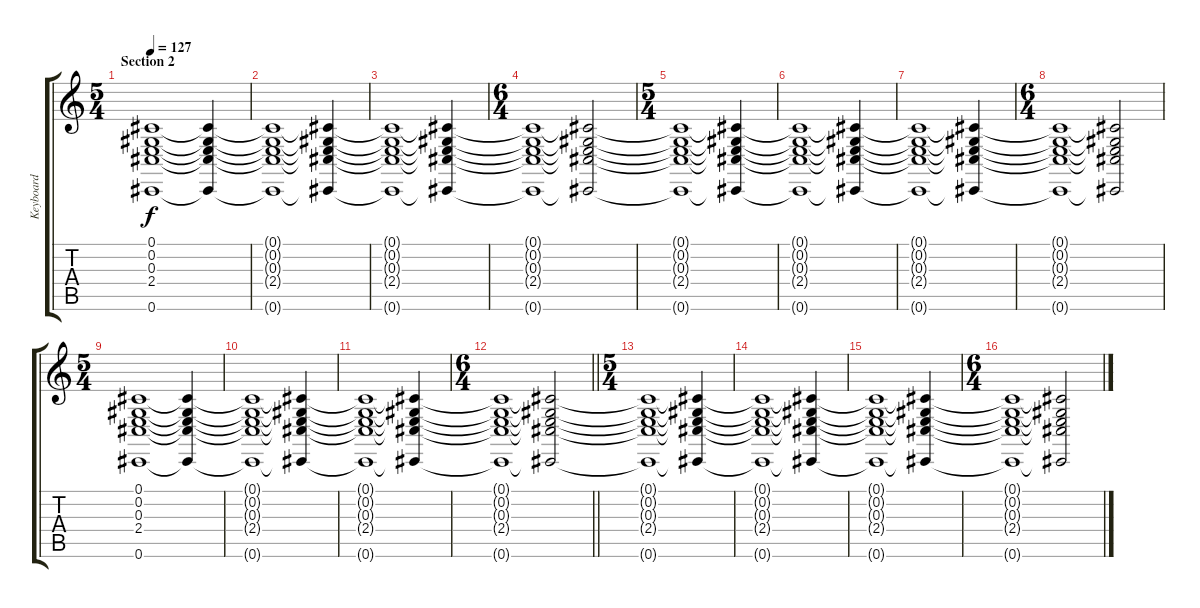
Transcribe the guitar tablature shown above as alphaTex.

\track ("Keyboard" "Keyboard") {instrument synthstrings1}
\staff {score tabs}
\tuning (Db4 Ab3 E3 B2 Gb2 Db2) {hide}
\ts (5 4)
\section ("" "Section 2")
\tempo 127
\clef g2
\ks c
(0.1 0.2 0.3 2.4 0.6).1{dy f} (0.1{t} 0.2{t} 0.3{t} 2.4{t} 0.6{t}).4 |
(0.1{t} 0.2{t} 0.3{t} 2.4{t} 0.6{t}).1 (0.1{t} 0.2{t} 0.3{t} 2.4{t} 0.6{t}).4 |
(0.1{t} 0.2{t} 0.3{t} 2.4{t} 0.6{t}).1 (0.1{t} 0.2{t} 0.3{t} 2.4{t} 0.6{t}).4 |
\ts (6 4)
(0.1{t} 0.2{t} 0.3{t} 2.4{t} 0.6{t}).1 (0.1{t} 0.2{t} 0.3{t} 2.4{t} 0.6{t}).2 |
\ts (5 4)
(0.1{t} 0.2{t} 0.3{t} 2.4{t} 0.6{t}).1 (0.1{t} 0.2{t} 0.3{t} 2.4{t} 0.6{t}).4 |
(0.1{t} 0.2{t} 0.3{t} 2.4{t} 0.6{t}).1 (0.1{t} 0.2{t} 0.3{t} 2.4{t} 0.6{t}).4 |
(0.1{t} 0.2{t} 0.3{t} 2.4{t} 0.6{t}).1 (0.1{t} 0.2{t} 0.3{t} 2.4{t} 0.6{t}).4 |
\ts (6 4)
(0.1{t} 0.2{t} 0.3{t} 2.4{t} 0.6{t}).1 (0.1{t} 0.2{t} 0.3{t} 2.4{t} 0.6{t}).2 |
\ts (5 4)
(0.1 0.2 0.3 2.4 0.6).1{volume 8} (0.1{t} 0.2{t} 0.3{t} 2.4{t} 0.6{t}).4 |
(0.1{t} 0.2{t} 0.3{t} 2.4{t} 0.6{t}).1 (0.1{t} 0.2{t} 0.3{t} 2.4{t} 0.6{t}).4 |
(0.1{t} 0.2{t} 0.3{t} 2.4{t} 0.6{t}).1 (0.1{t} 0.2{t} 0.3{t} 2.4{t} 0.6{t}).4 |
\ts (6 4)
\barLineRight lightlight
(0.1{t} 0.2{t} 0.3{t} 2.4{t} 0.6{t}).1 (0.1{t} 0.2{t} 0.3{t} 2.4{t} 0.6{t}).2 |
\ts (5 4)
(0.1{t} 0.2{t} 0.3{t} 2.4{t} 0.6{t}).1 (0.1{t} 0.2{t} 0.3{t} 2.4{t} 0.6{t}).4 |
(0.1{t} 0.2{t} 0.3{t} 2.4{t} 0.6{t}).1 (0.1{t} 0.2{t} 0.3{t} 2.4{t} 0.6{t}).4 |
(0.1{t} 0.2{t} 0.3{t} 2.4{t} 0.6{t}).1 (0.1{t} 0.2{t} 0.3{t} 2.4{t} 0.6{t}).4 |
\ts (6 4)
(0.1{t} 0.2{t} 0.3{t} 2.4{t} 0.6{t}).1 (0.1{t} 0.2{t} 0.3{t} 2.4{t} 0.6{t}).2
